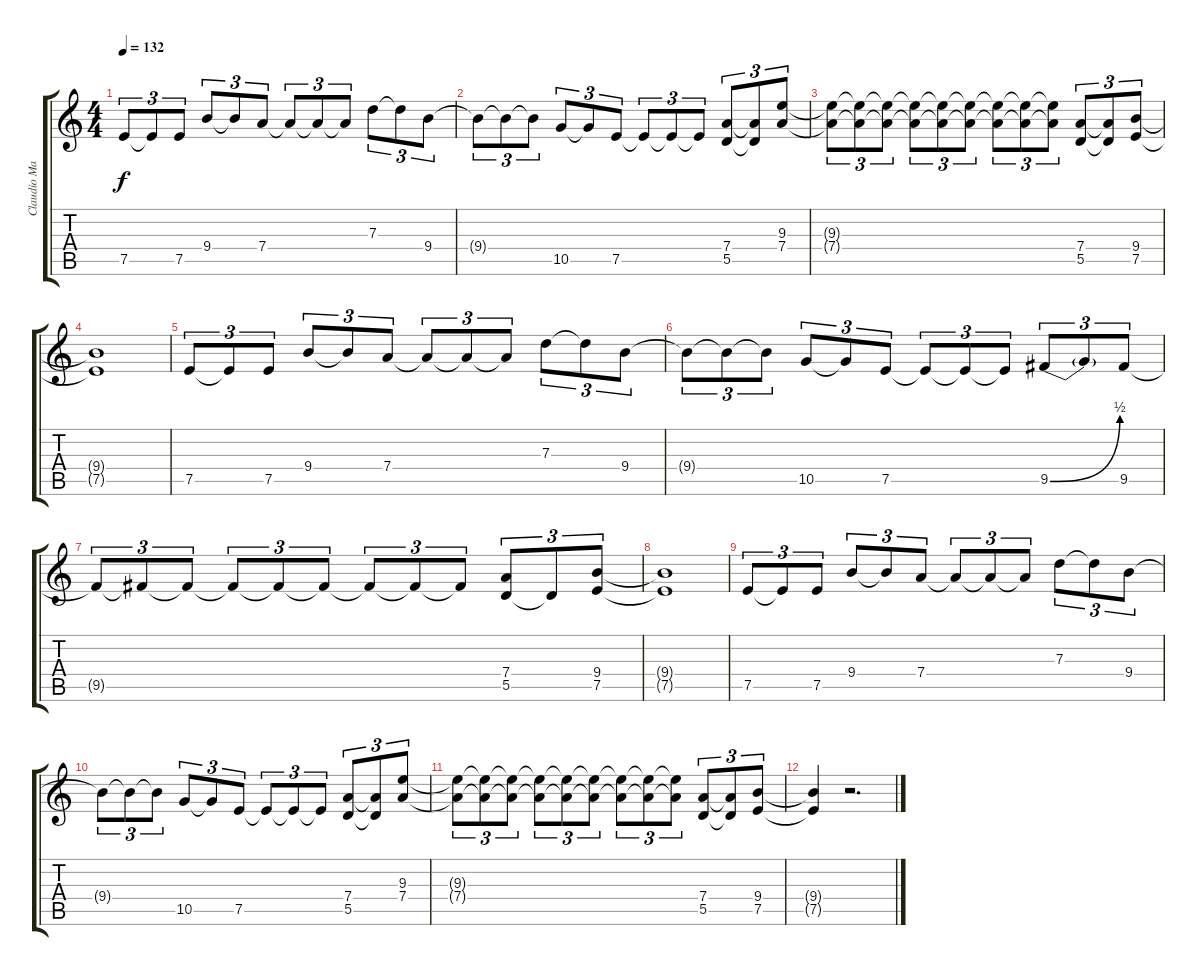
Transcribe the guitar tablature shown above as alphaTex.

\track ("Claudio Marciello (Gtr1)" "Claudio Ma") {instrument distortionguitar}
\staff {score tabs}
\tuning (E4 B3 G3 D3 A2 E2) {hide}
\ts (4 4)
\tempo 132
\clef g2
\ks c
7.5.8{tu (3 2) dy f} 7.5{t}.8{tu (3 2)} 7.5.8{tu (3 2)} 9.4.8{tu (3 2)} 9.4{t}.8{tu (3 2)} 7.4.8{tu (3 2)} 7.4{t}.8{tu (3 2)} 7.4{t}.8{tu (3 2)} 7.4{t}.8{tu (3 2)} 7.3.8{tu (3 2)} 7.3{t}.8{tu (3 2)} 9.4.8{tu (3 2)} |
9.4{t}.8{tu (3 2)} 9.4{t}.8{tu (3 2)} 9.4{t}.8{tu (3 2)} 10.5.8{tu (3 2)} 10.5{t}.8{tu (3 2)} 7.5.8{tu (3 2)} 7.5{t}.8{tu (3 2)} 7.5{t}.8{tu (3 2)} 7.5{t}.8{tu (3 2)} (7.4 5.5).8{tu (3 2)} (7.4{t} 5.5{t}).8{tu (3 2)} (9.3 7.4).8{tu (3 2)} |
(9.3{t} 7.4{t}).8{tu (3 2)} (9.3{t} 7.4{t}).8{tu (3 2)} (9.3{t} 7.4{t}).8{tu (3 2)} (9.3{t} 7.4{t}).8{tu (3 2)} (9.3{t} 7.4{t}).8{tu (3 2)} (9.3{t} 7.4{t}).8{tu (3 2)} (9.3{t} 7.4{t}).8{tu (3 2)} (9.3{t} 7.4{t}).8{tu (3 2)} (9.3{t} 7.4{t}).8{tu (3 2)} (7.4 5.5).8{tu (3 2)} (7.4{t} 5.5{t}).8{tu (3 2)} (9.4 7.5).8{tu (3 2)} |
(9.4{t} 7.5{t}).1 |
7.5.8{tu (3 2)} 7.5{t}.8{tu (3 2)} 7.5.8{tu (3 2)} 9.4.8{tu (3 2)} 9.4{t}.8{tu (3 2)} 7.4.8{tu (3 2)} 7.4{t}.8{tu (3 2)} 7.4{t}.8{tu (3 2)} 7.4{t}.8{tu (3 2)} 7.3.8{tu (3 2)} 7.3{t}.8{tu (3 2)} 9.4.8{tu (3 2)} |
9.4{t}.8{tu (3 2)} 9.4{t}.8{tu (3 2)} 9.4{t}.8{tu (3 2)} 10.5.8{tu (3 2)} 10.5{t}.8{tu (3 2)} 7.5.8{tu (3 2)} 7.5{t}.8{tu (3 2)} 7.5{t}.8{tu (3 2)} 7.5{t}.8{tu (3 2)} 9.5{be (bend 0 0 60 2)}.8{tu (3 2)} 9.5{t}.8{tu (3 2)} 9.5.8{tu (3 2)} |
9.5{t}.8{tu (3 2)} 9.5{t}.8{tu (3 2)} 9.5{t}.8{tu (3 2)} 9.5{t}.8{tu (3 2)} 9.5{t}.8{tu (3 2)} 9.5{t}.8{tu (3 2)} 9.5{t}.8{tu (3 2)} 9.5{t}.8{tu (3 2)} 9.5{t}.8{tu (3 2)} (7.4 5.5).8{tu (3 2)} 5.5{t}.8{tu (3 2)} (9.4 7.5).8{tu (3 2)} |
(9.4{t} 7.5{t}).1 |
7.5.8{tu (3 2)} 7.5{t}.8{tu (3 2)} 7.5.8{tu (3 2)} 9.4.8{tu (3 2)} 9.4{t}.8{tu (3 2)} 7.4.8{tu (3 2)} 7.4{t}.8{tu (3 2)} 7.4{t}.8{tu (3 2)} 7.4{t}.8{tu (3 2)} 7.3.8{tu (3 2)} 7.3{t}.8{tu (3 2)} 9.4.8{tu (3 2)} |
9.4{t}.8{tu (3 2)} 9.4{t}.8{tu (3 2)} 9.4{t}.8{tu (3 2)} 10.5.8{tu (3 2)} 10.5{t}.8{tu (3 2)} 7.5.8{tu (3 2)} 7.5{t}.8{tu (3 2)} 7.5{t}.8{tu (3 2)} 7.5{t}.8{tu (3 2)} (7.4 5.5).8{tu (3 2)} (7.4{t} 5.5{t}).8{tu (3 2)} (9.3 7.4).8{tu (3 2)} |
(9.3{t} 7.4{t}).8{tu (3 2)} (9.3{t} 7.4{t}).8{tu (3 2)} (9.3{t} 7.4{t}).8{tu (3 2)} (9.3{t} 7.4{t}).8{tu (3 2)} (9.3{t} 7.4{t}).8{tu (3 2)} (9.3{t} 7.4{t}).8{tu (3 2)} (9.3{t} 7.4{t}).8{tu (3 2)} (9.3{t} 7.4{t}).8{tu (3 2)} (9.3{t} 7.4{t}).8{tu (3 2)} (7.4 5.5).8{tu (3 2)} (7.4{t} 5.5{t}).8{tu (3 2)} (9.4 7.5).8{tu (3 2)} |
(9.4{t} 7.5{t}).4 r.2{d}
